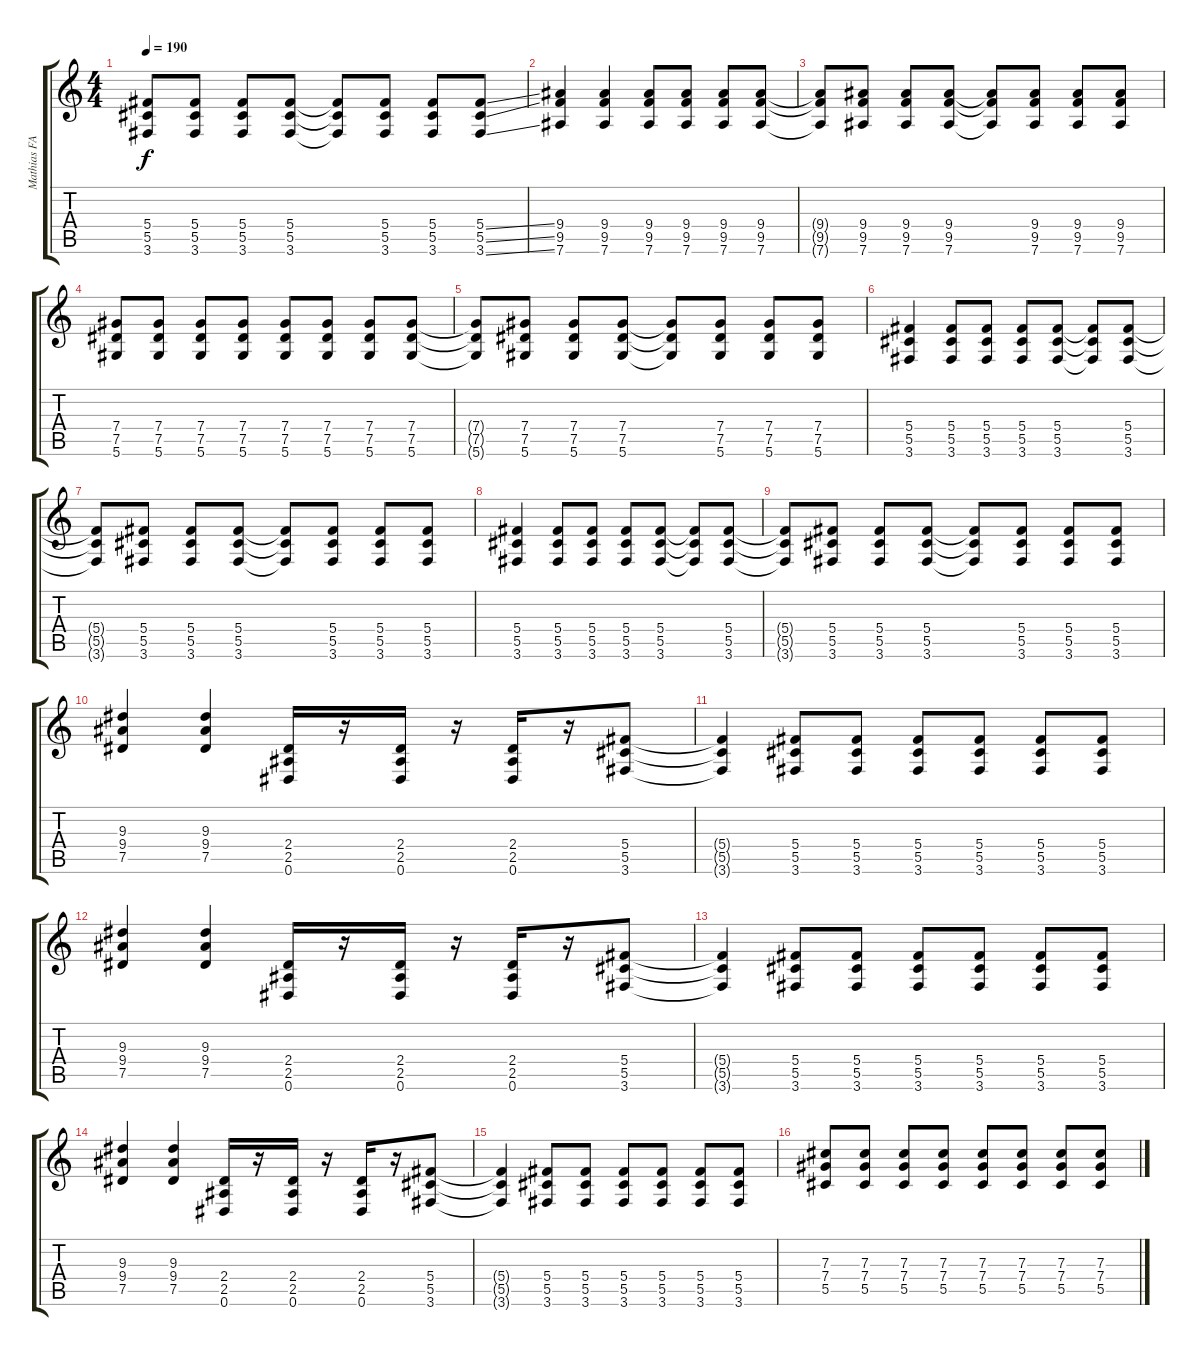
\track ("Mathias FARM" "Mathias FA") {instrument distortionguitar}
\staff {score tabs}
\tuning (Eb4 Bb3 Gb3 Db3 Ab2 Eb2) {hide}
\ts (4 4)
\tempo 190
\clef g2
\ks c
(5.4{t} 5.5{t} 3.6{t}).8{dy f} (5.4 5.5 3.6).8 (5.4 5.5 3.6).8 (5.4 5.5 3.6).8 (5.4{t} 5.5{t} 3.6{t}).8 (5.4 5.5 3.6).8 (5.4 5.5 3.6).8 (5.4{ss} 5.5{ss} 3.6{ss}).8 |
(9.4 9.5 7.6).4 (9.4 9.5 7.6).4 (9.4 9.5 7.6).8 (9.4 9.5 7.6).8 (9.4 9.5 7.6).8 (9.4 9.5 7.6).8 |
(9.4{t} 9.5{t} 7.6{t}).8 (9.4 9.5 7.6).8 (9.4 9.5 7.6).8 (9.4 9.5 7.6).8 (9.4{t} 9.5{t} 7.6{t}).8 (9.4 9.5 7.6).8 (9.4 9.5 7.6).8 (9.4 9.5 7.6).8 |
(7.4 7.5 5.6).8 (7.4 7.5 5.6).8 (7.4 7.5 5.6).8 (7.4 7.5 5.6).8 (7.4 7.5 5.6).8 (7.4 7.5 5.6).8 (7.4 7.5 5.6).8 (7.4 7.5 5.6).8 |
(7.4{t} 7.5{t} 5.6{t}).8 (7.4 7.5 5.6).8 (7.4 7.5 5.6).8 (7.4 7.5 5.6).8 (7.4{t} 7.5{t} 5.6{t}).8 (7.4 7.5 5.6).8 (7.4 7.5 5.6).8 (7.4 7.5 5.6).8 |
(5.4 5.5 3.6).4 (5.4 5.5 3.6).8 (5.4 5.5 3.6).8 (5.4 5.5 3.6).8 (5.4 5.5 3.6).8 (5.4{t} 5.5{t} 3.6{t}).8 (5.4 5.5 3.6).8 |
(5.4{t} 5.5{t} 3.6{t}).8 (5.4 5.5 3.6).8 (5.4 5.5 3.6).8 (5.4 5.5 3.6).8 (5.4{t} 5.5{t} 3.6{t}).8 (5.4 5.5 3.6).8 (5.4 5.5 3.6).8 (5.4 5.5 3.6).8 |
(5.4 5.5 3.6).4 (5.4 5.5 3.6).8 (5.4 5.5 3.6).8 (5.4 5.5 3.6).8 (5.4 5.5 3.6).8 (5.4{t} 5.5{t} 3.6{t}).8 (5.4 5.5 3.6).8 |
(5.4{t} 5.5{t} 3.6{t}).8 (5.4 5.5 3.6).8 (5.4 5.5 3.6).8 (5.4 5.5 3.6).8 (5.4{t} 5.5{t} 3.6{t}).8 (5.4 5.5 3.6).8 (5.4 5.5 3.6).8 (5.4 5.5 3.6).8 |
(9.3 9.4 7.5).4 (9.3 9.4 7.5).4 (2.4 2.5 0.6).16 r.16 (2.4 2.5 0.6).16 r.16 (2.4 2.5 0.6).16 r.16 (5.4 5.5 3.6).8 |
(5.4{t} 5.5{t} 3.6{t}).4 (5.4 5.5 3.6).8 (5.4 5.5 3.6).8 (5.4 5.5 3.6).8 (5.4 5.5 3.6).8 (5.4 5.5 3.6).8 (5.4 5.5 3.6).8 |
(9.3 9.4 7.5).4 (9.3 9.4 7.5).4 (2.4 2.5 0.6).16 r.16 (2.4 2.5 0.6).16 r.16 (2.4 2.5 0.6).16 r.16 (5.4 5.5 3.6).8 |
(5.4{t} 5.5{t} 3.6{t}).4 (5.4 5.5 3.6).8 (5.4 5.5 3.6).8 (5.4 5.5 3.6).8 (5.4 5.5 3.6).8 (5.4 5.5 3.6).8 (5.4 5.5 3.6).8 |
(9.3 9.4 7.5).4 (9.3 9.4 7.5).4 (2.4 2.5 0.6).16 r.16 (2.4 2.5 0.6).16 r.16 (2.4 2.5 0.6).16 r.16 (5.4 5.5 3.6).8 |
(5.4{t} 5.5{t} 3.6{t}).4 (5.4 5.5 3.6).8 (5.4 5.5 3.6).8 (5.4 5.5 3.6).8 (5.4 5.5 3.6).8 (5.4 5.5 3.6).8 (5.4 5.5 3.6).8 |
(7.3 7.4 5.5).8 (7.3 7.4 5.5).8 (7.3 7.4 5.5).8 (7.3 7.4 5.5).8 (7.3 7.4 5.5).8 (7.3 7.4 5.5).8 (7.3 7.4 5.5).8 (7.3 7.4 5.5).8
